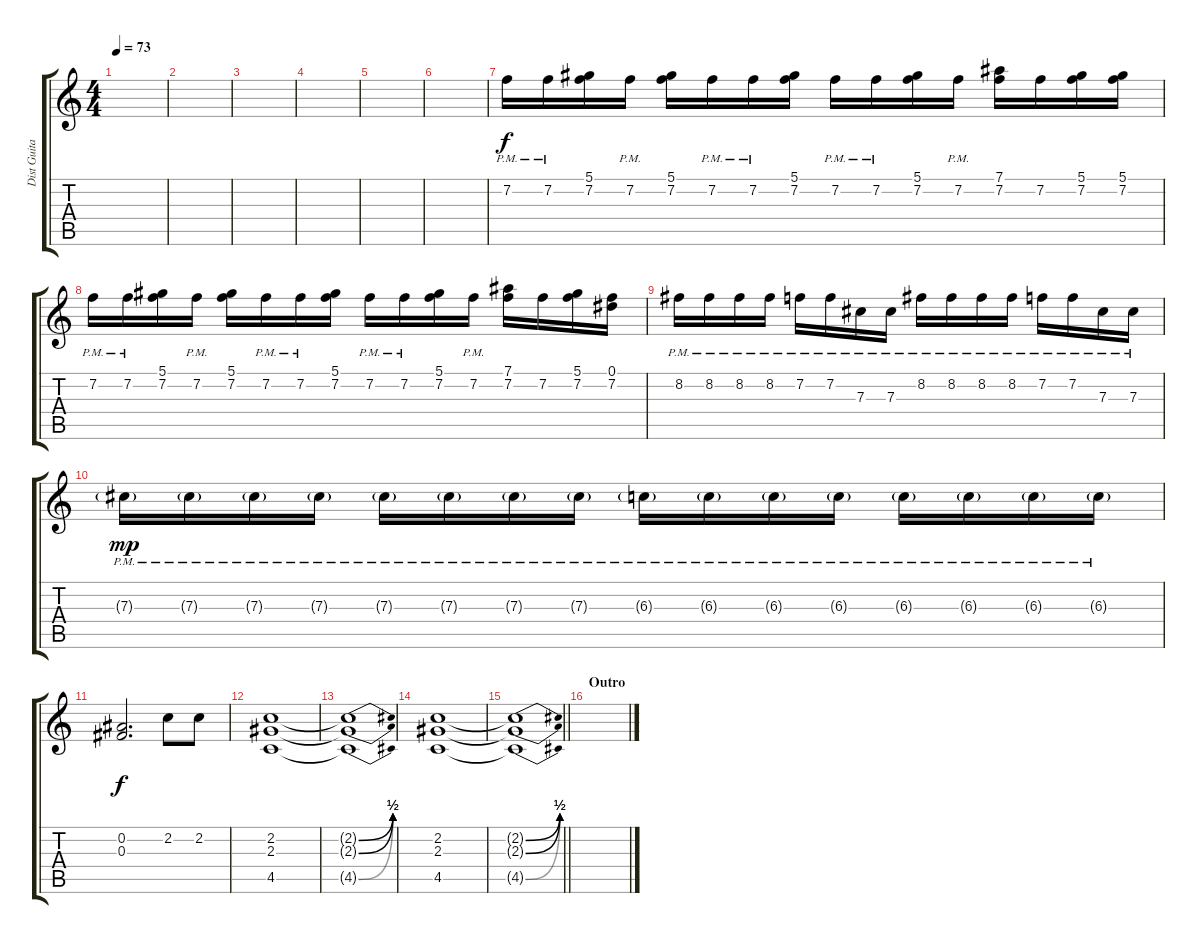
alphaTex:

\track ("Dist Guitar 2" "Dist Guita") {instrument overdrivenguitar}
\staff {score tabs}
\tuning (Eb4 Bb3 Gb3 Db3 Ab2 Eb2) {hide}
\ts (4 4)
\tempo 73
\clef g2
\ks c
|
|
|
|
|
|
7.2{pm}.16 7.2{pm}.16 (5.1 7.2).16 7.2{pm}.16 (5.1 7.2).16 7.2{pm}.16 7.2{pm}.16 (5.1 7.2).16 7.2{pm}.16 7.2{pm}.16 (5.1 7.2).16 7.2{pm}.16 (7.1 7.2).16 7.2.16 (5.1 7.2).16 (5.1 7.2).16 |
7.2{pm}.16 7.2{pm}.16 (5.1 7.2).16 7.2{pm}.16 (5.1 7.2).16 7.2{pm}.16 7.2{pm}.16 (5.1 7.2).16 7.2{pm}.16 7.2{pm}.16 (5.1 7.2).16 7.2{pm}.16 (7.1 7.2).16 7.2.16 (5.1 7.2).16 (0.1 7.2).16 |
8.2{pm}.16 8.2{pm}.16 8.2{pm}.16 8.2{pm}.16 7.2{pm}.16 7.2{pm}.16 7.3{pm}.16 7.3{pm}.16 8.2{pm}.16 8.2{pm}.16 8.2{pm}.16 8.2{pm}.16 7.2{pm}.16 7.2{pm}.16 7.3{pm}.16 7.3{pm}.16 |
7.3{g pm}.16{dy mp} 7.3{g pm}.16 7.3{g pm}.16 7.3{g pm}.16 7.3{g pm}.16 7.3{g pm}.16 7.3{g pm}.16 7.3{g pm}.16 6.3{g pm}.16 6.3{g pm}.16 6.3{g pm}.16 6.3{g pm}.16 6.3{g pm}.16 6.3{g pm}.16 6.3{g pm}.16 6.3{g pm}.16 |
(0.2 0.3).2{d dy f} 2.2.8 2.2.8 |
(2.2 2.3 4.5).1 |
(2.2{be (bend 0 0 60 2) t} 2.3{be (bend 0 0 60 2) t} 4.5{be (bend 0 0 60 2) t}).1 |
(2.2 2.3 4.5).1 |
\barLineRight lightlight
(2.2{be (bend 0 0 60 2) t} 2.3{be (bend 0 0 60 2) t} 4.5{be (bend 0 0 60 2) t}).1 |
\section ("" "Outro")
